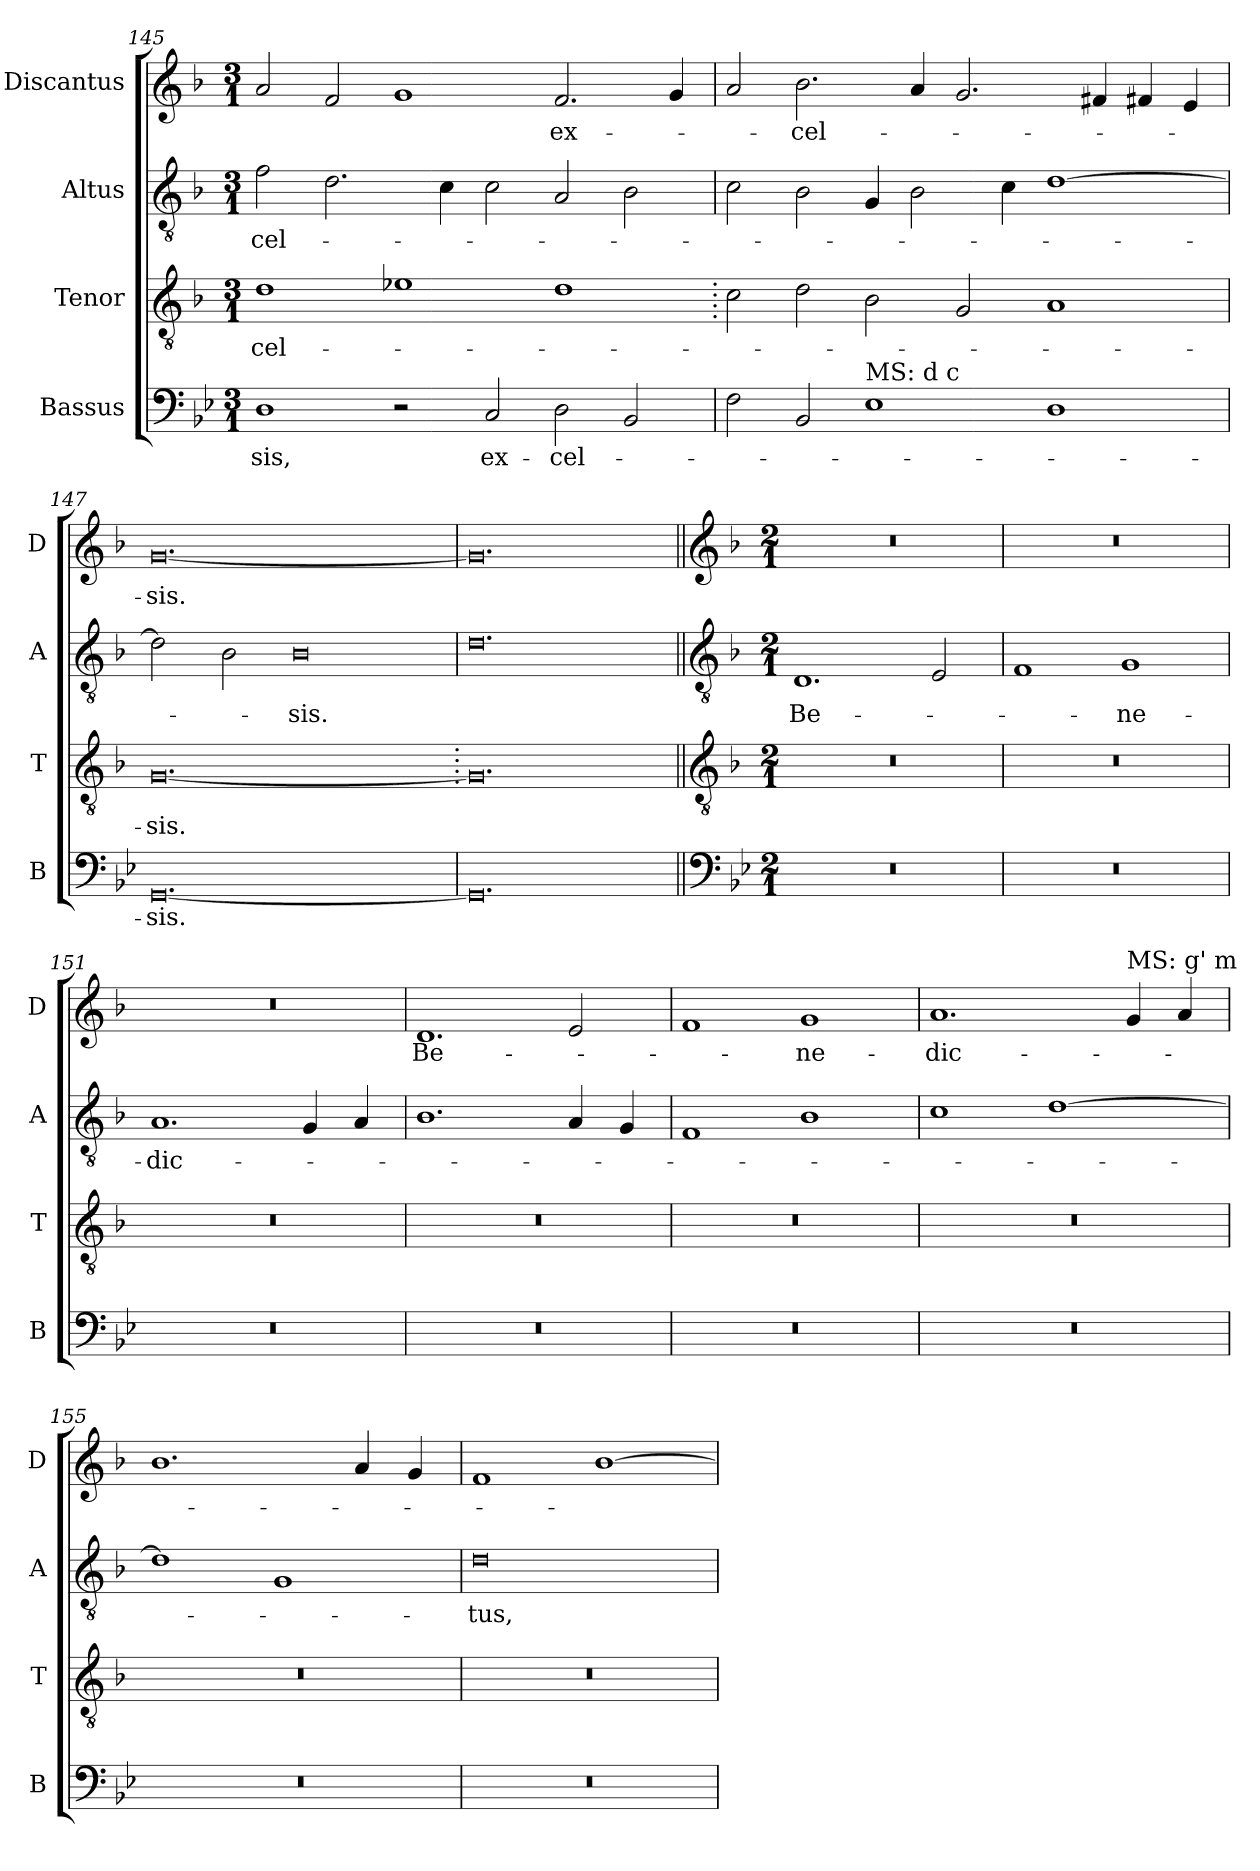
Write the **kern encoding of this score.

**kern	**text	**kern	**text	**kern	**text	**kern	**text
*part4	*part4	*part3	*part3	*part2	*part2	*part1	*part1
*staff4	*staff4	*staff3	*staff3	*staff2	*staff2	*staff1	*staff1
*I"Bassus	*	*I"Tenor	*	*I"Altus	*	*I"Discantus	*
*I'B	*	*I'T	*	*I'A	*	*I'D	*
*clefF4	*	*clefGv2	*	*clefGv2	*	*clefG2	*
*k[b-e-]	*	*k[b-]	*	*k[b-]	*	*k[b-]	*
*M3/1	*	*M3/1	*	*M3/1	*	*M3/1	*
=145	=145	=145	=145	=145	=145	=145	=145
1D	-sis,	1d	-cel-	2f	-cel-	2a	.
.	.	.	.	2.d	.	2f	.
2r	.	1e-X	.	.	.	1g	.
.	.	.	.	4c	.	.	.
2C	ex-	.	.	2c	.	.	.
2D	-cel-	1d	.	2A	.	2.f	ex-
2BB-	.	.	.	2B-	.	.	.
.	.	.	.	.	.	4g	.
=146	=146	=146.	=146	=146	=146	=146	=146
2F	.	2c	.	2c	.	2a	.
2BB-	.	2d	.	2B-	.	2.b-	-cel-
!LO:TX:a:t=MS&colon; d c	!	!	!	!	!	!	!
1E-	.	2B-	.	4G	.	.	.
.	.	.	.	2B-	.	4a	.
.	.	2G	.	.	.	2.g	.
.	.	.	.	4c	.	.	.
1D	.	1A	.	[1d	.	.	.
.	.	.	.	.	.	4f#X	.
.	.	.	.	.	.	4f#X	.
.	.	.	.	.	.	4e	.
=147	=147	=147	=147	=147	=147	=147	=147
[0.GG	-sis.	[0.G	-sis.	2d]	.	[0.g	-sis.
.	.	.	.	2B-	.	.	.
.	.	.	.	0B-	-sis.	.	.
=148	=148	=148.	=148	=148	=148	=148	=148
0.GG]	.	0.G]	.	0.d	.	0.g]	.
=149||	=149||	=149||	=149||	=149||	=149||	=149||	=149||
*clefF4	*	*clefGv2	*	*clefGv2	*	*clefG2	*
*k[b-e-]	*	*k[b-]	*	*k[b-]	*	*k[b-]	*
*M2/1	*	*M2/1	*	*M2/1	*	*M2/1	*
*	*	*	*	*	*	*MM400	*
0r	.	0r	.	1.D	Be-	0r	.
.	.	.	.	2E	.	.	.
=150	=150	=150	=150	=150	=150	=150	=150
0r	.	0r	.	1F	.	0r	.
.	.	.	.	1G	-ne-	.	.
=151	=151	=151	=151	=151	=151	=151	=151
0r	.	0r	.	1.A	-dic-	0r	.
.	.	.	.	4G	.	.	.
.	.	.	.	4A	.	.	.
=152	=152	=152	=152	=152	=152	=152	=152
0r	.	0r	.	1.B-	.	1.d	Be-
.	.	.	.	4A	.	2e	.
.	.	.	.	4G	.	.	.
=153	=153	=153	=153	=153	=153	=153	=153
0r	.	0r	.	1F	.	1f	.
.	.	.	.	1B-	.	1g	-ne-
=154	=154	=154	=154	=154	=154	=154	=154
0r	.	0r	.	1c	.	1.a	-dic-
.	.	.	.	[1d	.	.	.
!	!	!	!	!	!	!LO:TX:a:t=MS&colon; g' m	!
.	.	.	.	.	.	4g	.
.	.	.	.	.	.	4a	.
=155	=155	=155	=155	=155	=155	=155	=155
0r	.	0r	.	1d]	.	1.b-	.
.	.	.	.	1G	.	.	.
.	.	.	.	.	.	4a	.
.	.	.	.	.	.	4g	.
=156	=156	=156	=156	=156	=156	=156	=156
0r	.	0r	.	0d	-tus,	1f	.
.	.	.	.	.	.	[1b-	.
=	=	=	=	=	=	=	=
*-	*-	*-	*-	*-	*-	*-	*-
